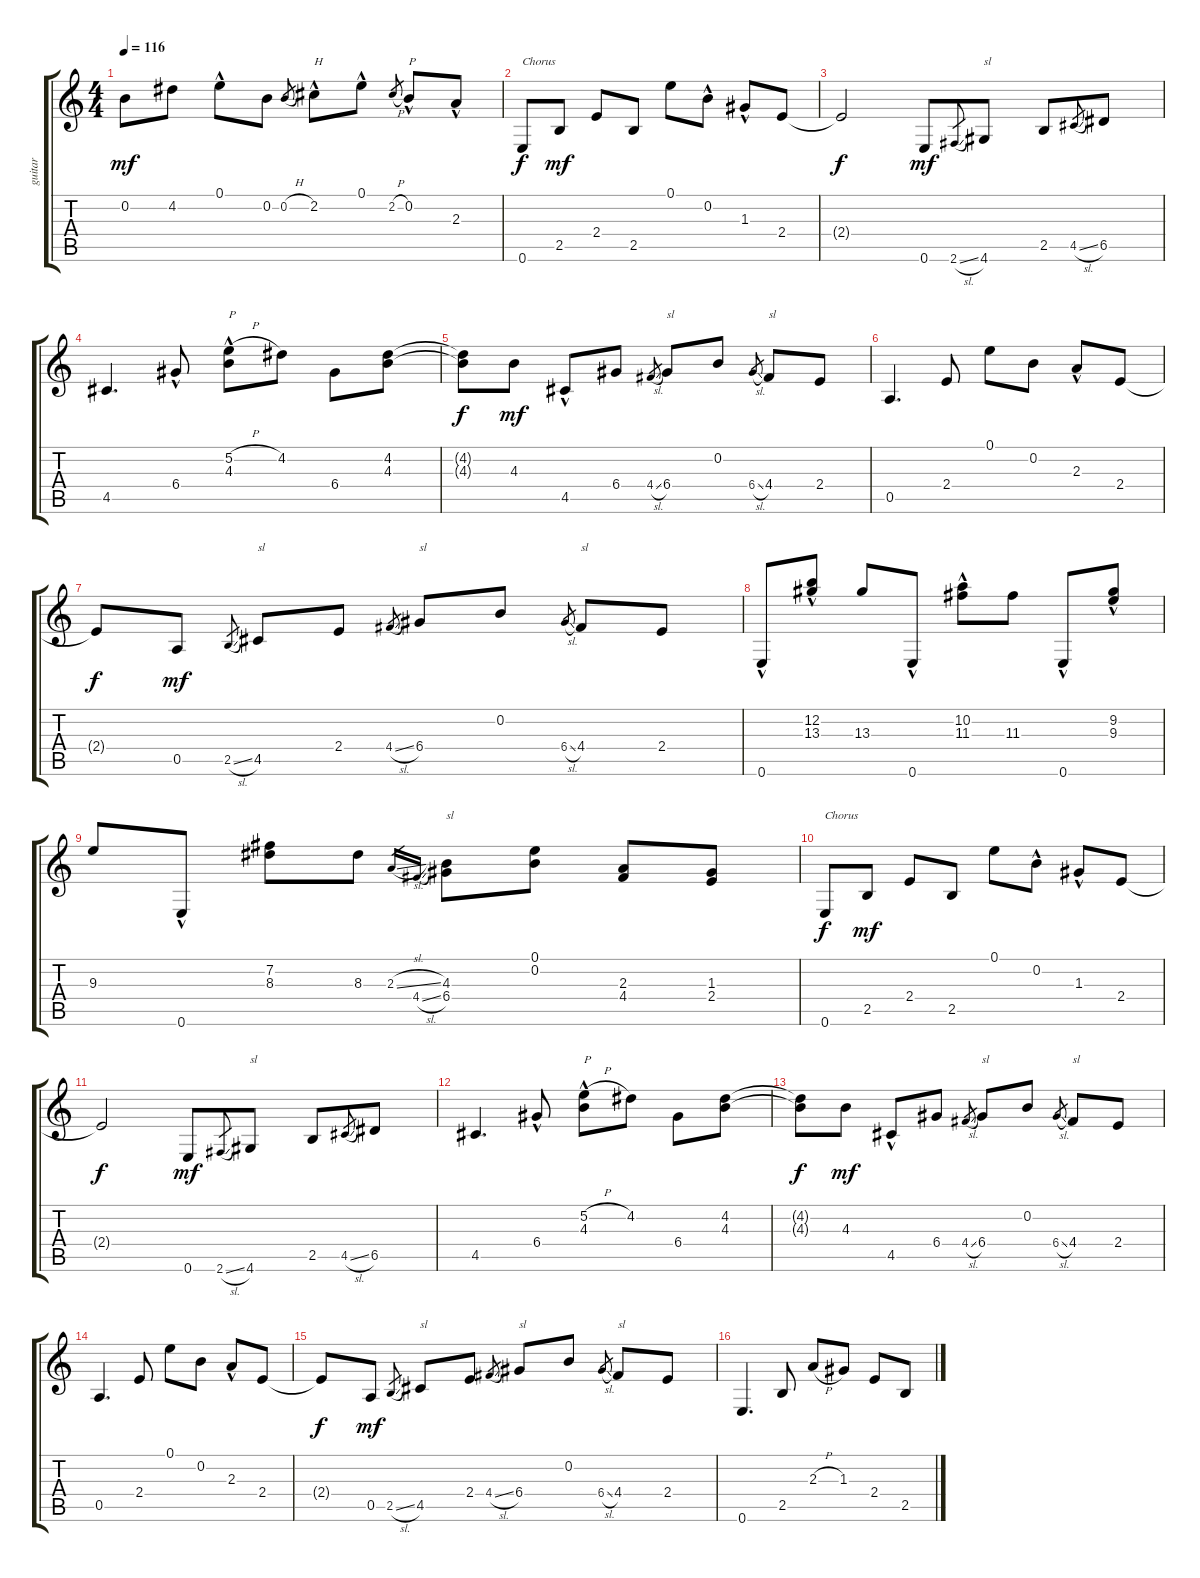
\track ("guitar" "guitar") {instrument acousticguitarsteel}
\staff {score tabs}
\tuning (E4 B3 G3 D3 A2 E2) {hide}
\ts (4 4)
\tempo 116
\clef g2
\ks c
0.2.8{dy mf} 4.2.8 0.1{hac}.8 0.2.8 0.2{h}.8{gr} 2.2{hac}.8{txt "H"} 0.1{hac}.8 2.2{h}.8{gr} 0.2{hac}.8{txt "P"} 2.3{hac}.8 |
0.6.8{txt "Chorus" dy f} 2.5.8{dy mf} 2.4.8 2.5.8 0.1.8 0.2{hac}.8 1.3{hac}.8 2.4.8 |
2.4{t}.2{dy f} 0.6.8{dy mf} 2.6{sl}.8{gr} 4.6.8{txt "sl"} 2.5.8 4.5{sl}.8{gr} 6.5.8 |
4.5.4{d} 6.4{hac}.8 (5.2{h} 4.3{hac}).8{txt "P"} 4.2.8 6.4.8 (4.2 4.3).8 |
(4.2{t} 4.3{t}).8{dy f} 4.3.8{dy mf} 4.5{hac}.8 6.4.8 4.4{sl}.8{gr} 6.4.8{txt "sl"} 0.2.8 6.4{sl}.8{gr} 4.4.8{txt "sl"} 2.4.8 |
0.5.4{d} 2.4.8 0.1.8 0.2.8 2.3{hac}.8 2.4.8 |
2.4{t}.8{dy f} 0.5.8{dy mf} 2.5{sl}.8{gr} 4.5.8{txt "sl"} 2.4.8 4.4{sl}.8{gr} 6.4.8{txt "sl"} 0.2.8 6.4{sl}.8{gr} 4.4.8{txt "sl"} 2.4.8 |
0.6{hac}.8 (12.2{hac} 13.3).8 13.3.8 0.6{hac}.8 (10.2{hac} 11.3).8 11.3.8 0.6{hac}.8 (9.2{hac} 9.3).8 |
9.3.8 0.6{hac}.8 (7.2 8.3).8 8.3.8 2.3{sl}.16{gr} 4.4{sl}.16{gr} (4.3 6.4).8{txt "sl"} (0.1 0.2).8 (2.3 4.4).8 (1.3 2.4).8 |
0.6.8{txt "Chorus " dy f} 2.5.8{dy mf} 2.4.8 2.5.8 0.1.8 0.2{hac}.8 1.3{hac}.8 2.4.8 |
2.4{t}.2{dy f} 0.6.8{dy mf} 2.6{sl}.8{gr} 4.6.8{txt "sl"} 2.5.8 4.5{sl}.8{gr} 6.5.8 |
4.5.4{d} 6.4{hac}.8 (5.2{h} 4.3{hac}).8{txt "P"} 4.2.8 6.4.8 (4.2 4.3).8 |
(4.2{t} 4.3{t}).8{dy f} 4.3.8{dy mf} 4.5{hac}.8 6.4.8 4.4{sl}.8{gr} 6.4.8{txt "sl"} 0.2.8 6.4{sl}.8{gr} 4.4.8{txt "sl"} 2.4.8 |
0.5.4{d} 2.4.8 0.1.8 0.2.8 2.3{hac}.8 2.4.8 |
2.4{t}.8{dy f} 0.5.8{dy mf} 2.5{sl}.8{gr} 4.5.8{txt "sl"} 2.4.8 4.4{sl}.8{gr} 6.4.8{txt "sl"} 0.2.8 6.4{sl}.8{gr} 4.4.8{txt "sl"} 2.4.8 |
0.6.4{d} 2.5.8 2.3{h}.8 1.3.8 2.4.8 2.5.8
